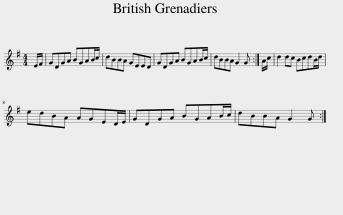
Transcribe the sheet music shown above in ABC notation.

X:1
L:1/8
M:4/4
I:linebreak $
K:G
V:1 treble
V:1
 E/F/ | GDGA BGAB/c/ | dBBA GEED | GDGA BGAB/c/ | dBBA G2 G :| %5
 A/c/ | d2 dc BcdB/d/ |$ edBA AGED/E/ | GDGA BGAB/c/ | dBBA G2 G :| %10
